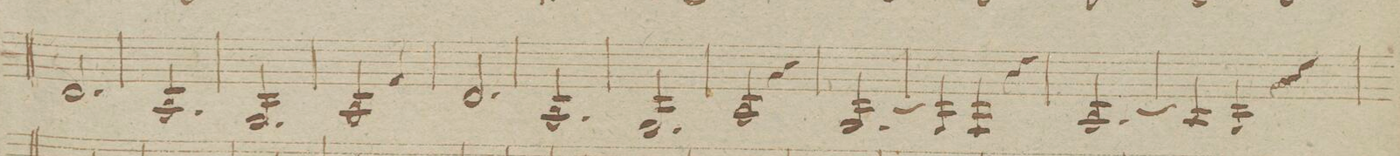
**kern	**dynam
*I"in G.	*
*clefG2	*
*k[f#]	*
*met(c|)	*
*M3/4	*
2.A/	.
=203	=203
2.E/	.
=204	=204
2.D/	.
=205	=205
2E/	.
4c/	.
=206	=206
2.A/	.
=207	=207
2.E/	.
=208	=208
2.D/	.
=209	=209
2E/	.
4r	.
=210	=210
[2.D/	.
=211	=211
4D/]	.
4C/	.
4r	.
=212	=212
[2.E/	.
=213	=213
4E/]	.
4D/	.
4r	.
=214	=214
*-	*-
